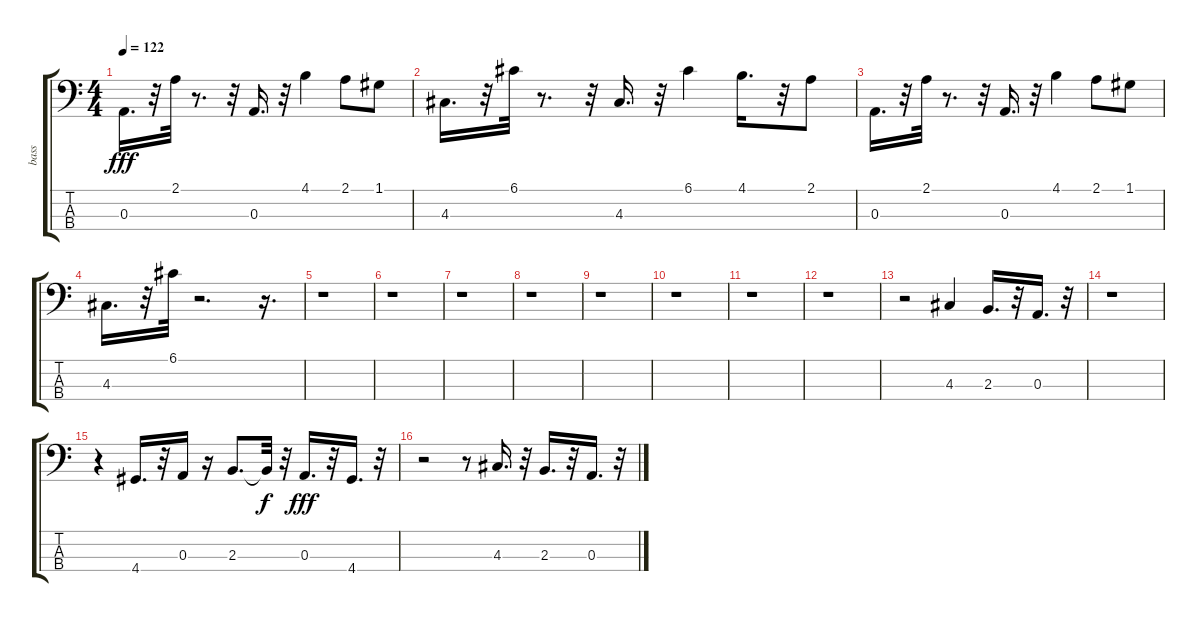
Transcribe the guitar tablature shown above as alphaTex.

\track ("bass" "bass") {instrument fretlessbass}
\staff {score tabs}
\tuning (G2 D2 A1 E1) {hide}
\ts (4 4)
\tempo 122
\clef f4
\ks c
0.3.16{d dy fff} r.32 2.1.32 r.8{d} r.32 0.3.16{d} r.32 4.1.4 2.1.8 1.1.8 |
4.3.16{d} r.32 6.1.32 r.8{d} r.32 4.3.16{d} r.32 6.1.4 4.1.16{d} r.32 2.1.8 |
0.3.16{d} r.32 2.1.32 r.8{d} r.32 0.3.16{d} r.32 4.1.4 2.1.8 1.1.8 |
4.3.16{d} r.32 6.1.32 r.2{d} r.16{d} |
r.1 |
r.1 |
r.1 |
r.1 |
r.1 |
r.1 |
r.1 |
r.1 |
r.2 4.3.4 2.3.16{d} r.32 0.3.16{d} r.32 |
r.1 |
r.4 4.4.16{d} r.32 0.3.16 r.16 2.3.8{d} 2.3{t}.32{dy f} r.32 0.3.16{d dy fff} r.32 4.4.16{d} r.32 |
r.2 r.8 4.3.16{d} r.32 2.3.16{d} r.32 0.3.16{d} r.32
